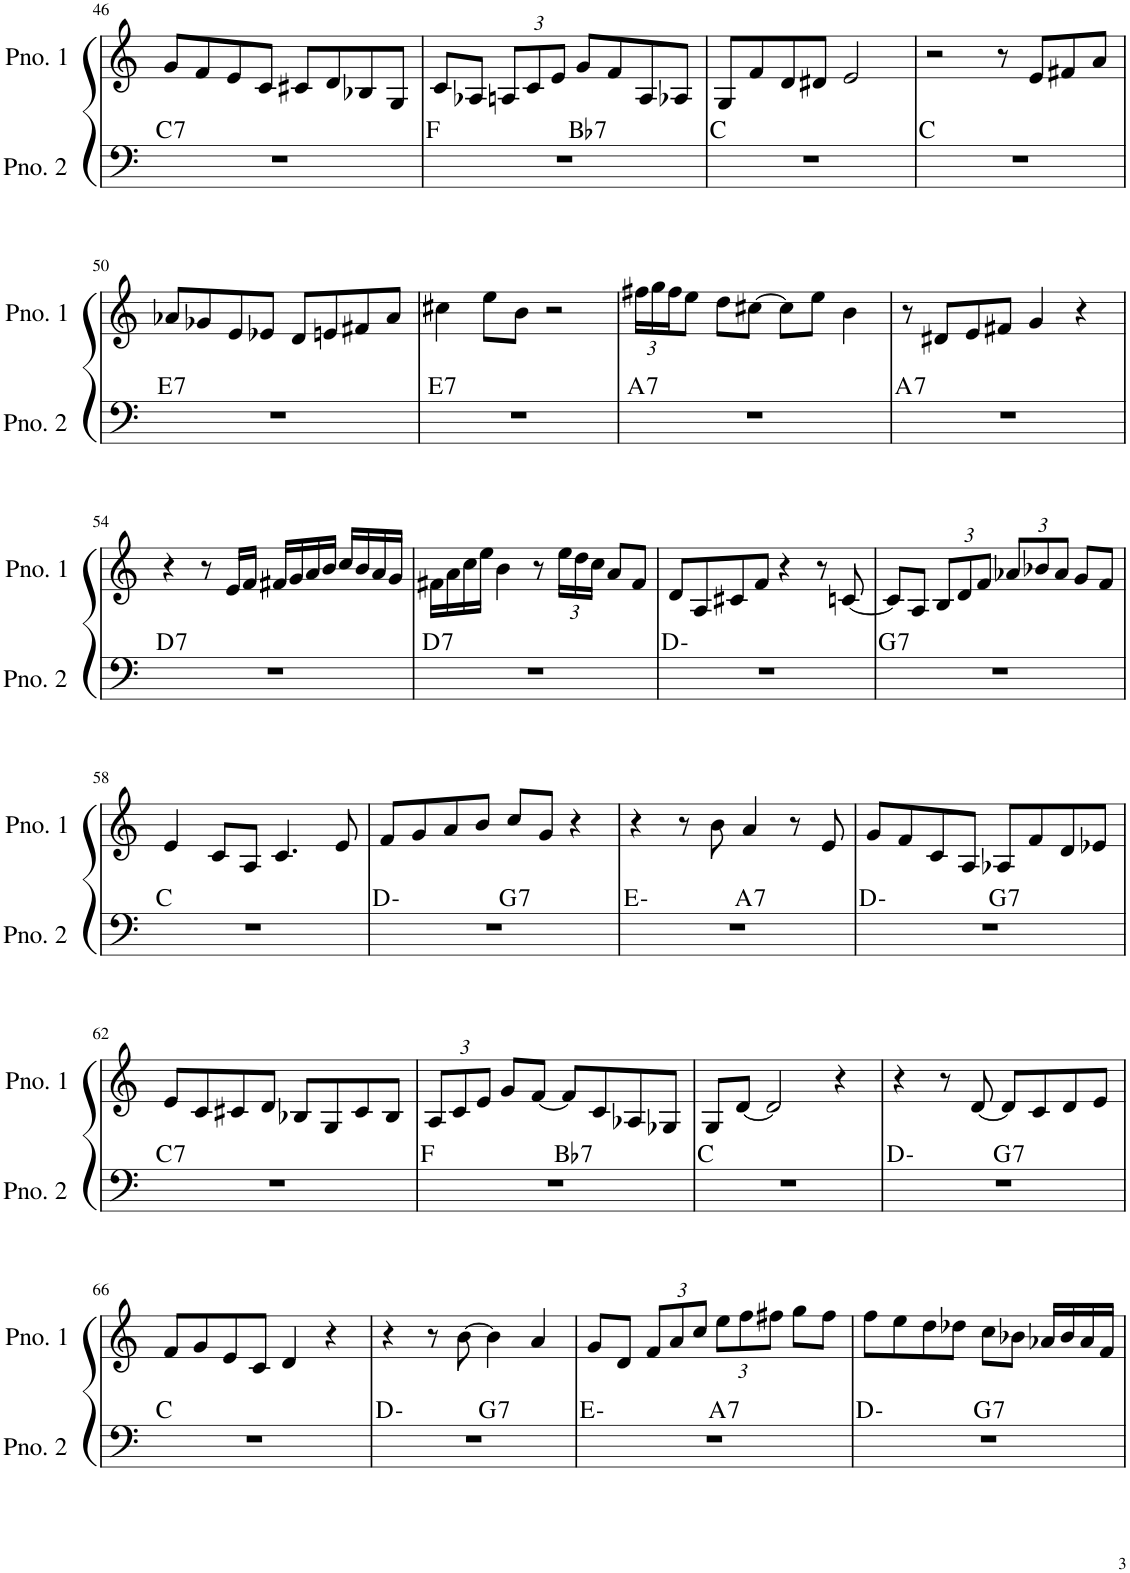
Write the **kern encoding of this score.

**kern	**harte	**kern
*part2	*part2	*part1
*staff2	*	*staff1
*I"ピアノ 2	*	*I"ピアノ 1
!!LO:PB:g=z
*clefF4	*	*clefG2
*k[]	*	*k[]
*M4/4	*	*M4/4
=46	=46	=46
!	!LO:H:kt=7	!
1r	C:7	8g/L
.	.	8f/
.	.	8e/
.	.	8c/J
.	.	8c#X/L
.	.	8d/
.	.	8B-X/
.	.	8G/J
=47	=47	=47
*^	*	*
1r	2ryy	F:maj	8c/L
.	.	.	8A-X/J
*	*	*	*Xbrackettup
.	.	.	12An/L
.	.	.	12c/
.	.	.	12e/J
!	!	!LO:H:kt=7	!
.	2ryy	Bb:7	8g/L
.	.	.	8f/
.	.	.	8A/
.	.	.	8A-X/J
*v	*v	*	*
=48	=48	=48
1r	C:maj	8G/L
.	.	8f/
.	.	8d/
.	.	8d#X/J
.	.	2e/
=49	=49	=49
1r	C:maj	2r
.	.	8r
.	.	8e/L
.	.	8f#X/
.	.	8a/J
!!LO:LB:g=z
=50	=50	=50
!	!LO:H:kt=7	!
1r	E:7	8a-X/L
.	.	8g-X/
.	.	8e/
.	.	8e-X/J
.	.	8d/L
.	.	8en/
.	.	8f#X/
.	.	8a-/J
=51	=51	=51
!	!LO:H:kt=7	!
1r	E:7	4cc#X\
.	.	8ee\L
.	.	8b\J
.	.	2r
=52	=52	=52
!	!LO:H:kt=7	!
1r	A:7	24ff#X\LL
.	.	24gg\
.	.	24ff#\J
.	.	8ee\J
.	.	8dd\L
.	.	[8cc#X\J
.	.	8cc#\L]
.	.	8ee\J
.	.	4b\
=53	=53	=53
!	!LO:H:kt=7	!
1r	A:7	8r
.	.	8d#X/L
.	.	8e/
.	.	8f#X/J
.	.	4g/
.	.	4r
!!LO:LB:g=z
=54	=54	=54
!	!LO:H:kt=7	!
1r	D:7	4r
.	.	8r
.	.	16e/LL
.	.	16f/JJ
.	.	16f#X/LL
.	.	16g/
.	.	16a/
.	.	16b/JJ
.	.	16cc/LL
.	.	16b/
.	.	16a/
.	.	16g/JJ
=55	=55	=55
!	!LO:H:kt=7	!
1r	D:7	16f#X\LL
.	.	16a\
.	.	16cc\
.	.	16ee\JJ
.	.	4b\
.	.	8r
.	.	24ee\LL
.	.	24dd\
.	.	24cc\JJ
.	.	8a/L
.	.	8f#/J
=56	=56	=56
1r	D:min	8d/L
.	.	8A/
.	.	8c#X/
.	.	8f/J
.	.	4r
.	.	8r
.	.	[8cn/
=57	=57	=57
!	!LO:H:kt=7	!
1r	G:7	8c/L]
.	.	8A/J
.	.	12B/L
.	.	12d/
.	.	12f/J
.	.	12a-X/L
.	.	12b-X/
.	.	12a-/J
.	.	8g/L
.	.	8f/J
!!LO:LB:g=z
=58	=58	=58
1r	C:maj	4e/
.	.	8c/L
.	.	8A/J
.	.	4.c/
.	.	8e/
=59	=59	=59
*^	*	*
1r	2ryy	D:min	8f/L
.	.	.	8g/
.	.	.	8a/
.	.	.	8b/J
!	!	!LO:H:kt=7	!
.	2ryy	G:7	8cc/L
.	.	.	8g/J
.	.	.	4r
=60	=60	=60	=60
1r	2ryy	E:min	4r
.	.	.	8r
.	.	.	8b\
!	!	!LO:H:kt=7	!
.	2ryy	A:7	4a/
.	.	.	8r
.	.	.	8e/
=61	=61	=61	=61
1r	2ryy	D:min	8g/L
.	.	.	8f/
.	.	.	8c/
.	.	.	8A/J
!	!	!LO:H:kt=7	!
.	2ryy	G:7	8A-X/L
.	.	.	8f/
.	.	.	8d/
.	.	.	8e-X/J
!!LO:LB:g=z
=62	=62	=62	=62
!	!	!LO:H:kt=7	!
*v	*v	*	*
1r	C:7	8e/L
.	.	8c/
.	.	8c#X/
.	.	8d/J
.	.	8B-X/L
.	.	8G/
.	.	8c#/
.	.	8B-/J
=63	=63	=63
*^	*	*
1r	2ryy	F:maj	12A/L
.	.	.	12c/
.	.	.	12e/J
.	.	.	8g/L
.	.	.	[8f/J
!	!	!LO:H:kt=7	!
.	2ryy	Bb:7	8f/L]
.	.	.	8c/
.	.	.	8A-X/
.	.	.	8G-X/J
*v	*v	*	*
=64	=64	=64
1r	C:maj	8G/L
.	.	[8d/J
.	.	2d/]
.	.	4r
=65	=65	=65
*^	*	*
1r	2ryy	D:min	4r
.	.	.	8r
.	.	.	[8d/
!	!	!LO:H:kt=7	!
.	2ryy	G:7	8d/L]
.	.	.	8c/
.	.	.	8d/
.	.	.	8e/J
*v	*v	*	*
!!LO:LB:g=z
=66	=66	=66
1r	C:maj	8f/L
.	.	8g/
.	.	8e/
.	.	8c/J
.	.	4d/
.	.	4r
=67	=67	=67
*^	*	*
1r	2ryy	D:min	4r
.	.	.	8r
.	.	.	[8b\
!	!	!LO:H:kt=7	!
.	2ryy	G:7	4b\]
.	.	.	4a/
=68	=68	=68	=68
1r	2ryy	E:min	8g/L
.	.	.	8d/J
.	.	.	12f/L
.	.	.	12a/
.	.	.	12cc/J
!	!	!LO:H:kt=7	!
.	2ryy	A:7	12ee\L
.	.	.	12ff\
.	.	.	12ff#X\J
.	.	.	8gg\L
.	.	.	8ff#\J
=69	=69	=69	=69
1r	2ryy	D:min	8ff\L
.	.	.	8ee\
.	.	.	8dd\
.	.	.	8dd-X\J
!	!	!LO:H:kt=7	!
.	2ryy	G:7	8cc\L
.	.	.	8b-X\J
.	.	.	16a-X/LL
.	.	.	16b-/
.	.	.	16a-/
.	.	.	16f/JJ
*v	*v	*	*
=	=	=
*-	*-	*-
